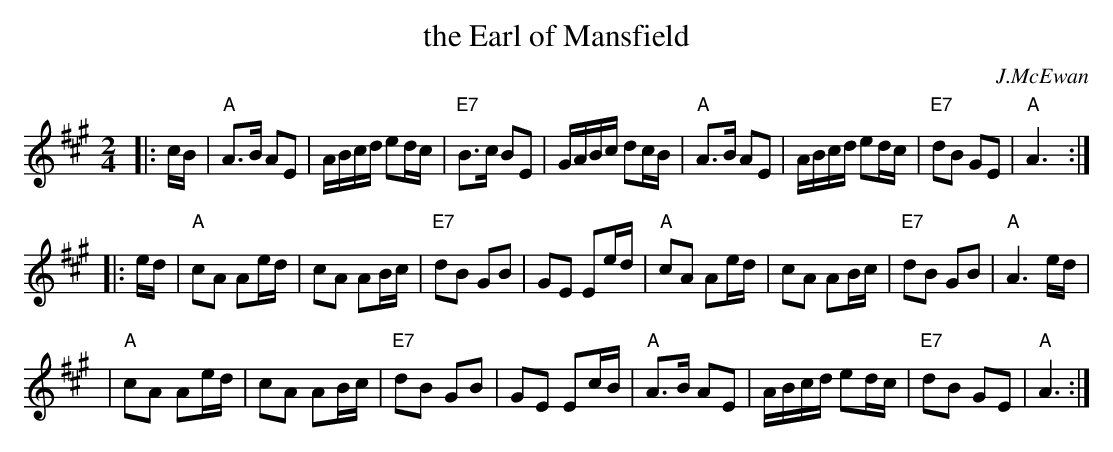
X:1
T: the Earl of Mansfield
C: J.McEwan
M: 2/4
L: 1/16
K: A
|: cB \
| "A"A3B A2E2 | ABcd e2dc | "E7"B3c B2E2 | GABc d2cB \
| "A"A3B A2E2 | ABcd e2dc | "E7"d2B2 G2E2 | "A"A6 :|
|: ed \
| "A"c2A2 A2ed | c2A2 A2Bc | "E7"d2B2 G2B2 | G2E2 E2ed \
| "A"c2A2 A2ed | c2A2 A2Bc | "E7"d2B2 G2B2 | "A"A6 ed |
| "A"c2A2 A2ed | c2A2 A2Bc | "E7"d2B2 G2B2 | G2E2 E2cB \
| "A"A3B A2E2 | ABcd e2dc | "E7"d2B2 G2E2 | "A"A6 :|
